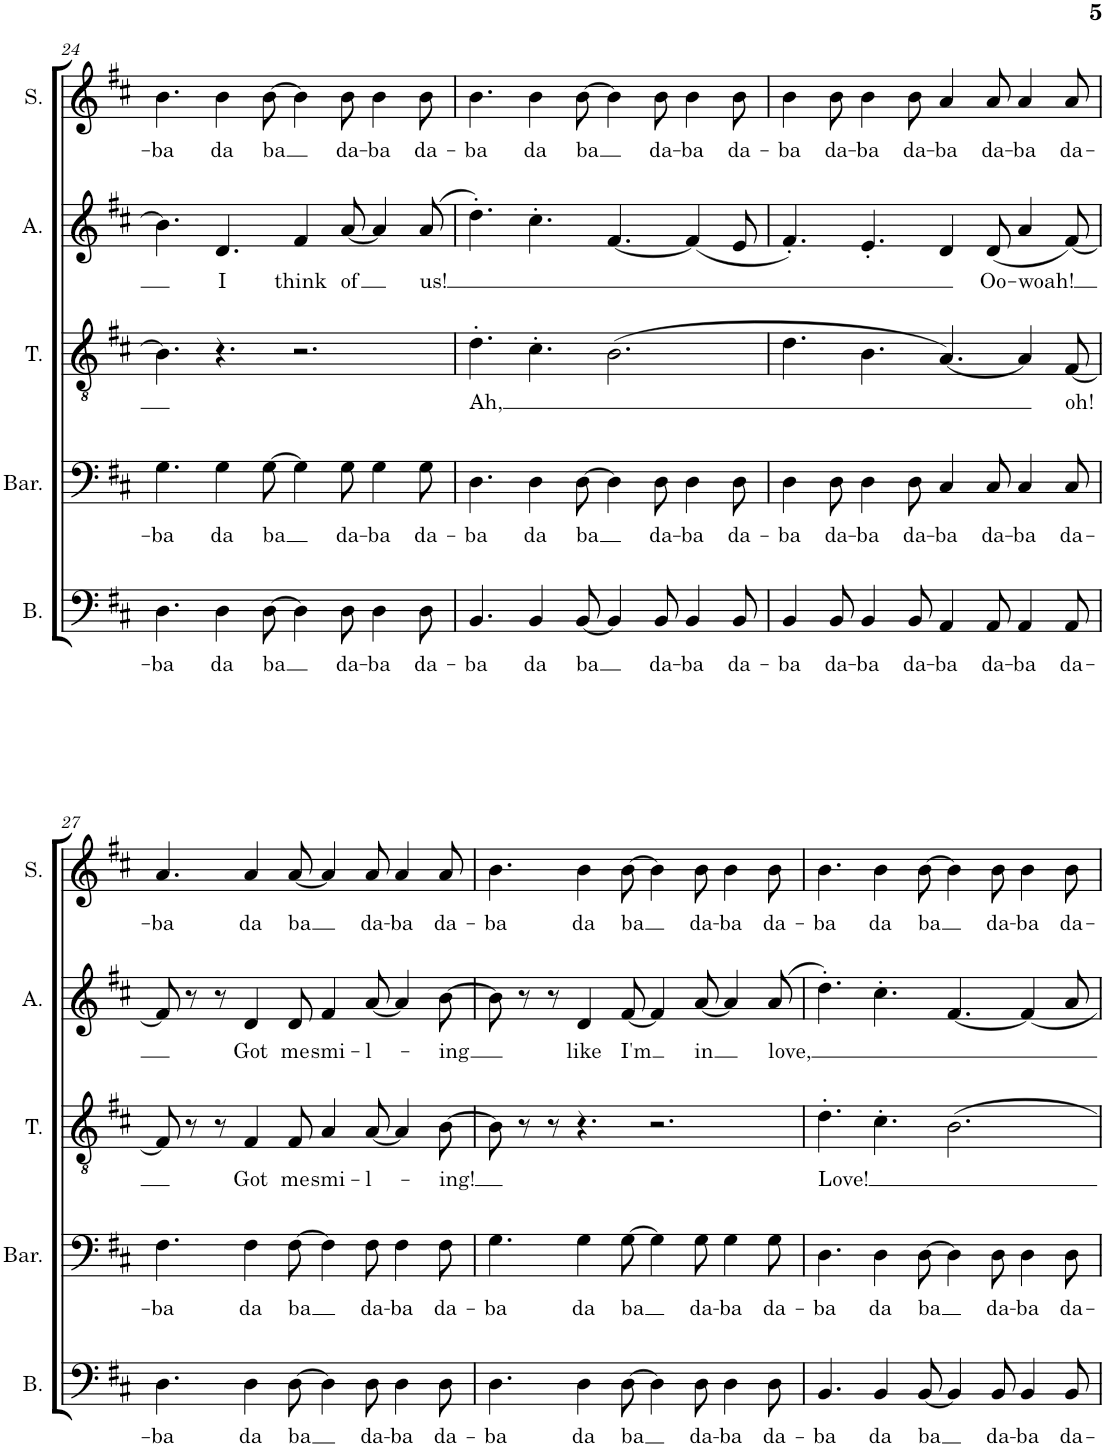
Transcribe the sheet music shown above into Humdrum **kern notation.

**kern	**text	**kern	**text	**kern	**text	**kern	**text	**kern	**text
*part5	*part5	*part4	*part4	*part3	*part3	*part2	*part2	*part1	*part1
*staff5	*staff5	*staff4	*staff4	*staff3	*staff3	*staff2	*staff2	*staff1	*staff1
*I"Bass	*	*I"Baritone	*	*I"Tenor	*	*I"Alto	*	*I"Soprano	*
*I'B.	*	*I'Bar.	*	*I'T.	*	*I'A.	*	*I'S.	*
!!LO:PB:g=z
*clefF4	*	*clefF4	*	*clefGv2	*	*clefG2	*	*clefG2	*
*k[f#c#]	*	*k[f#c#]	*	*k[f#c#]	*	*k[f#c#]	*	*k[f#c#]	*
*M12/8	*	*M12/8	*	*M12/8	*	*M12/8	*	*M12/8	*
=24	=24	=24	=24	=24	=24	=24	=24	=24	=24
!	!LO:LY:b	!	!LO:LY:b	!	!	!	!	!	!LO:LY:b
4.D\	-ba	4.G\	-ba	4.B\]	.	4.b\]	.	4.b\	-ba
!	!LO:LY:b	!	!LO:LY:b	!	!	!	!LO:LY:b	!	!LO:LY:b
4D\	da	4G\	da	4.r	.	4.d/	I	4b\	da
!	!LO:LY:b	!	!LO:LY:b	!	!	!	!	!	!LO:LY:b
[8D\	ba	[8G\	ba	.	.	.	.	[8b\	ba
!	!	!	!	!	!	!	!LO:LY:b	!	!
4D\]	.	4G\]	.	2.r	.	4f#/	think	4b\]	.
!	!LO:LY:b	!	!LO:LY:b	!	!	!	!LO:LY:b	!	!LO:LY:b
8D\	da-	8G\	da-	.	.	[8a/	of	8b\	da-
!	!LO:LY:b	!	!LO:LY:b	!	!	!	!	!	!LO:LY:b
4D\	-ba	4G\	-ba	.	.	4a/]	.	4b\	-ba
!	!LO:LY:b	!	!LO:LY:b	!	!	!	!LO:LY:b	!	!LO:LY:b
8D\	da-	8G\	da-	.	.	(8a/	us!	8b\	da-
=25	=25	=25	=25	=25	=25	=25	=25	=25	=25
!	!LO:LY:b	!	!LO:LY:b	!	!LO:LY:b	!	!	!	!LO:LY:b
4.BB/	-ba	4.D\	-ba	4.d'\	Ah,	4.dd'\)	.	4.b\	-ba
!	!LO:LY:b	!	!LO:LY:b	!	!	!	!	!	!LO:LY:b
4BB/	da	4D\	da	4.c#'\	.	4.cc#'\	.	4b\	da
!	!LO:LY:b	!	!LO:LY:b	!	!	!	!	!	!LO:LY:b
[8BB/	ba	[8D\	ba	.	.	.	.	[8b\	ba
4BB/]	.	4D\]	.	(2.B\	.	[4.f#/	.	4b\]	.
!	!LO:LY:b	!	!LO:LY:b	!	!	!	!	!	!LO:LY:b
8BB/	da-	8D\	da-	.	.	.	.	8b\	da-
!	!LO:LY:b	!	!LO:LY:b	!	!	!	!	!	!LO:LY:b
4BB/	-ba	4D\	-ba	.	.	(4f#/]	.	4b\	-ba
!	!LO:LY:b	!	!LO:LY:b	!	!	!	!	!	!LO:LY:b
8BB/	da-	8D\	da-	.	.	8e/	.	8b\	da-
=26	=26	=26	=26	=26	=26	=26	=26	=26	=26
!	!LO:LY:b	!	!LO:LY:b	!	!	!	!	!	!LO:LY:b
4BB/	-ba	4D\	-ba	4.d\	.	4.f#'/)	.	4b\	-ba
!	!LO:LY:b	!	!LO:LY:b	!	!	!	!	!	!LO:LY:b
8BB/	da-	8D\	da-	.	.	.	.	8b\	da-
!	!LO:LY:b	!	!LO:LY:b	!	!	!	!	!	!LO:LY:b
4BB/	-ba	4D\	-ba	4.B\	.	4.e'/	.	4b\	-ba
!	!LO:LY:b	!	!LO:LY:b	!	!	!	!	!	!LO:LY:b
8BB/	da-	8D\	da-	.	.	.	.	8b\	da-
!	!LO:LY:b	!	!LO:LY:b	!	!	!	!	!	!LO:LY:b
4AA/	-ba	4C#/	-ba	[4.A/)	.	4d/	.	4a/	-ba
!	!LO:LY:b	!	!LO:LY:b	!	!	!	!LO:LY:b	!	!LO:LY:b
8AA/	da-	8C#/	da-	.	.	(8d/	Oo-	8a/	da-
!	!LO:LY:b	!	!LO:LY:b	!	!	!	!LO:LY:b	!	!LO:LY:b
4AA/	-ba	4C#/	-ba	4A/]	.	4a/	-woah!	4a/	-ba
!	!LO:LY:b	!	!LO:LY:b	!	!LO:LY:b	!	!	!	!LO:LY:b
8AA/	da-	8C#/	da-	[8F#/	oh!	[8f#/)	.	8a/	da-
!!LO:LB:g=z
=27	=27	=27	=27	=27	=27	=27	=27	=27	=27
!	!LO:LY:b	!	!LO:LY:b	!	!	!	!	!	!LO:LY:b
4.D\	-ba	4.F#\	-ba	8F#/]	.	8f#/]	.	4.a/	-ba
.	.	.	.	8r	.	8r	.	.	.
.	.	.	.	8r	.	8r	.	.	.
!	!LO:LY:b	!	!LO:LY:b	!	!LO:LY:b	!	!LO:LY:b	!	!LO:LY:b
4D\	da	4F#\	da	4F#/	Got	4d/	Got	4a/	da
!	!LO:LY:b	!	!LO:LY:b	!	!LO:LY:b	!	!LO:LY:b	!	!LO:LY:b
[8D\	ba	[8F#\	ba	8F#/	me	8d/	me	[8a/	ba
!	!	!	!	!	!LO:LY:b	!	!LO:LY:b	!	!
4D\]	.	4F#\]	.	4A/	smi-	4f#/	smi-	4a/]	.
!	!LO:LY:b	!	!LO:LY:b	!	!LO:LY:b	!	!LO:LY:b	!	!LO:LY:b
8D\	da-	8F#\	da-	[8A/	-l-	[8a/	-l-	8a/	da-
!	!LO:LY:b	!	!LO:LY:b	!	!	!	!	!	!LO:LY:b
4D\	-ba	4F#\	-ba	4A/]	.	4a/]	.	4a/	-ba
!	!LO:LY:b	!	!LO:LY:b	!	!LO:LY:b	!	!LO:LY:b	!	!LO:LY:b
8D\	da-	8F#\	da-	[8B\	-ing!	[8b\	-ing	8a/	da-
=28	=28	=28	=28	=28	=28	=28	=28	=28	=28
!	!LO:LY:b	!	!LO:LY:b	!	!	!	!	!	!LO:LY:b
4.D\	-ba	4.G\	-ba	8B\]	.	8b\]	.	4.b\	-ba
.	.	.	.	8r	.	8r	.	.	.
.	.	.	.	8r	.	8r	.	.	.
!	!LO:LY:b	!	!LO:LY:b	!	!	!	!LO:LY:b	!	!LO:LY:b
4D\	da	4G\	da	4.r	.	4d/	like	4b\	da
!	!LO:LY:b	!	!LO:LY:b	!	!	!	!LO:LY:b	!	!LO:LY:b
[8D\	ba	[8G\	ba	.	.	[8f#/	I'm	[8b\	ba
4D\]	.	4G\]	.	2.r	.	4f#/]	.	4b\]	.
!	!LO:LY:b	!	!LO:LY:b	!	!	!	!LO:LY:b	!	!LO:LY:b
8D\	da-	8G\	da-	.	.	[8a/	in	8b\	da-
!	!LO:LY:b	!	!LO:LY:b	!	!	!	!	!	!LO:LY:b
4D\	-ba	4G\	-ba	.	.	4a/]	.	4b\	-ba
!	!LO:LY:b	!	!LO:LY:b	!	!	!	!LO:LY:b	!	!LO:LY:b
8D\	da-	8G\	da-	.	.	(8a/	love,	8b\	da-
=29	=29	=29	=29	=29	=29	=29	=29	=29	=29
!	!LO:LY:b	!	!LO:LY:b	!	!LO:LY:b	!	!	!	!LO:LY:b
4.BB/	-ba	4.D\	-ba	4.d'\	Love!	4.dd'\)	.	4.b\	-ba
!	!LO:LY:b	!	!LO:LY:b	!	!	!	!	!	!LO:LY:b
4BB/	da	4D\	da	4.c#'\	.	4.cc#'\	.	4b\	da
!	!LO:LY:b	!	!LO:LY:b	!	!	!	!	!	!LO:LY:b
[8BB/	ba	[8D\	ba	.	.	.	.	[8b\	ba
4BB/]	.	4D\]	.	2.B\	.	[4.f#/	.	4b\]	.
!	!LO:LY:b	!	!LO:LY:b	!	!	!	!	!	!LO:LY:b
8BB/	da-	8D\	da-	.	.	.	.	8b\	da-
!	!LO:LY:b	!	!LO:LY:b	!	!	!	!	!	!LO:LY:b
4BB/	-ba	4D\	-ba	.	.	4f#/]	.	4b\	-ba
!	!LO:LY:b	!	!LO:LY:b	!	!	!	!	!	!LO:LY:b
8BB/	da-	8D\	da-	.	.	8a/	.	8b\	da-
=	=	=	=	=	=	=	=	=	=
*-	*-	*-	*-	*-	*-	*-	*-	*-	*-
